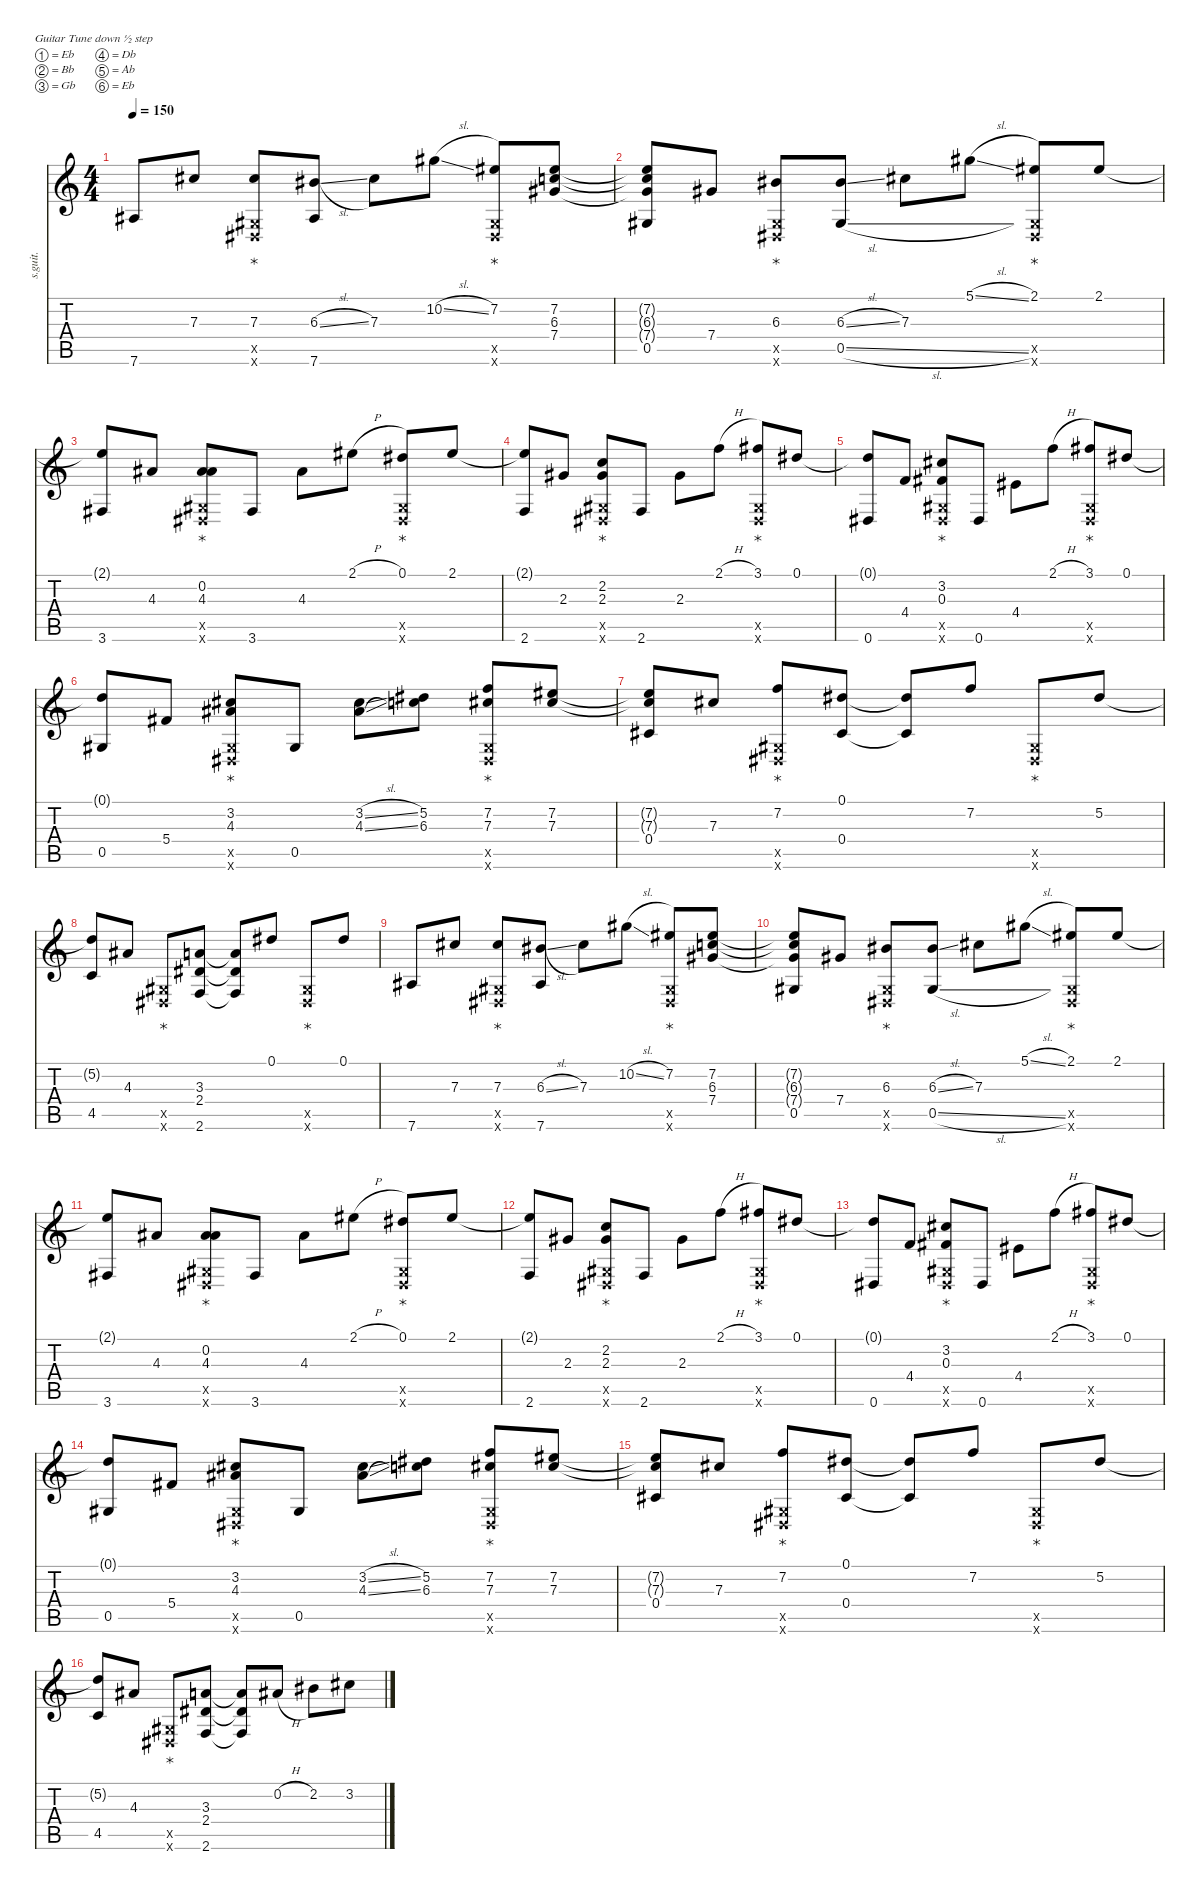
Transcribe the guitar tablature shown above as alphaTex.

\defaultSystemsLayout 4
\hideDynamics
\bracketExtendMode nobrackets
\track ("Steel Guitar" "s.guit.") {multiBarRest instrument acousticguitarsteel}
\staff {score tabs}
\tuning (Eb4 Bb3 Gb3 Db3 Ab2 Eb2)
\ts (4 4)
\tempo 150
\clef g2
\ks c
7.6{acc #}.8{dy mf instrument acousticguitarsteel beam Up} 7.3{acc #}.8{beam Up} (7.3{acc #} 0.5{x acc #} 0.6{x acc #}).8{glpt beam Up} (6.3{sl acc #} 7.6{acc #}).8{beam Up} 7.3{acc #}.8{beam Down} 10.2{sl acc #}.8{beam Down} (7.2{acc #} 0.5{x acc #} 0.6{x acc #}).8{glpt beam Up} (7.2{acc #} 6.3 7.4{acc #}).8{beam Up} |
(7.2{t acc #} 6.3{t} 7.4{t acc #} 0.5{acc #}).8{beam Up} 7.4{acc #}.8{beam Up} (6.3{acc #} 0.5{x acc #} 0.6{x acc #}).8{glpt beam Up} (6.3{sl acc #} 0.5{sl acc #}).8{beam Up} 7.3{acc #}.8{beam Down} 5.1{sl acc #}.8{beam Down} (2.1{acc #} 0.5{x acc #} 0.6{x acc #}).8{glpt beam Up} 2.1{acc #}.8{beam Up} |
(2.1{t acc #} 3.6{acc #}).8{beam Up} 4.3{acc #}.8{beam Up} (0.2{acc #} 4.3{acc #} 0.5{x acc #} 0.6{x acc #}).8{glpt beam Up} 3.6{acc #}.8{beam Up} 4.3{acc #}.8{beam Down} 2.1{h acc #}.8{beam Down} (0.1{acc #} 0.5{x acc #} 0.6{x acc #}).8{glpt beam Up} 2.1{acc #}.8{beam Up} |
(2.1{t acc #} 2.6).8{beam Up} 2.3{acc #}.8{beam Up} (2.3{acc #} 2.2 0.5{x acc #} 0.6{x acc #}).8{glpt beam Up} 2.6.8{beam Up} 2.3{acc #}.8{beam Down} 2.1{h}.8{beam Down} (3.1{acc #} 0.5{x acc #} 0.6{x acc #}).8{glpt beam Up} 0.1{acc #}.8{beam Up} |
(0.1{t acc #} 0.6{acc #}).8{beam Up} 4.4.8{beam Up} (3.2{acc #} 0.3{acc #} 0.5{x acc #} 0.6{x acc #}).8{glpt beam Up} 0.6{acc #}.8{beam Up} 4.4{acc #}.8{beam Down} 2.1{h}.8{beam Down} (3.1{acc #} 0.5{x acc #} 0.6{x acc #}).8{glpt beam Up} 0.1{acc #}.8{beam Up} |
(0.5{acc #} 0.1{t acc #}).8{beam Up} 5.4{acc #}.8{beam Up} (3.2{acc #} 4.3{acc #} 0.5{x acc #} 0.6{x acc #}).8{glpt beam Up} 0.5{acc #}.8{beam Up} (3.2{sl acc #} 4.3{sl acc #}).8{beam Down} (5.2{acc #} 6.3).8{beam Down} (7.2 7.3{acc #} 0.5{x acc #} 0.6{x acc #}).8{glpt beam Up} (7.2{acc #} 7.3{acc #}).8{beam Up} |
(7.2{t acc #} 7.3{t acc #} 0.4{acc #}).8{beam Up} 7.3{acc #}.8{beam Up} (7.2 0.5{x acc #} 0.6{x acc #}).8{glpt beam Up} (0.1{acc #} 0.4{acc #}).8{beam Up} (0.1{t acc #} 0.4{t acc #}).8{beam Up} 7.2.8{beam Up} (0.5{x acc #} 0.6{x acc #}).8{glpt beam Up} 5.2{acc #}.8{beam Up} |
(5.2{t acc #} 4.5).8{beam Up} 4.3{acc #}.8{beam Up} (0.5{x acc #} 0.6{x acc #}).8{glpt beam Up} (3.3 2.4{acc #} 2.6).8{beam Up} (3.3{t} 2.4{t acc #} 2.6{t}).8{beam Up} 0.1{acc #}.8{beam Up} (0.5{x acc #} 0.6{x acc #}).8{glpt beam Up} 0.1{acc #}.8{beam Up} |
7.6{acc #}.8{beam Up} 7.3{acc #}.8{beam Up} (7.3{acc #} 0.5{x acc #} 0.6{x acc #}).8{glpt beam Up} (6.3{sl acc #} 7.6{acc #}).8{beam Up} 7.3{acc #}.8{beam Down} 10.2{sl acc #}.8{beam Down} (7.2{acc #} 0.5{x acc #} 0.6{x acc #}).8{glpt beam Up} (7.2{acc #} 6.3 7.4{acc #}).8{beam Up} |
(7.2{t acc #} 6.3{t} 7.4{t acc #} 0.5{acc #}).8{beam Up} 7.4{acc #}.8{beam Up} (6.3{acc #} 0.5{x acc #} 0.6{x acc #}).8{glpt beam Up} (6.3{sl acc #} 0.5{sl acc #}).8{beam Up} 7.3{acc #}.8{beam Down} 5.1{sl acc #}.8{beam Down} (2.1{acc #} 0.5{x acc #} 0.6{x acc #}).8{glpt beam Up} 2.1{acc #}.8{beam Up} |
(2.1{t acc #} 3.6{acc #}).8{beam Up} 4.3{acc #}.8{beam Up} (0.2{acc #} 4.3{acc #} 0.5{x acc #} 0.6{x acc #}).8{glpt beam Up} 3.6{acc #}.8{beam Up} 4.3{acc #}.8{beam Down} 2.1{h acc #}.8{beam Down} (0.1{acc #} 0.5{x acc #} 0.6{x acc #}).8{glpt beam Up} 2.1{acc #}.8{beam Up} |
(2.1{t acc #} 2.6).8{beam Up} 2.3{acc #}.8{beam Up} (2.3{acc #} 2.2 0.5{x acc #} 0.6{x acc #}).8{glpt beam Up} 2.6.8{beam Up} 2.3{acc #}.8{beam Down} 2.1{h}.8{beam Down} (3.1{acc #} 0.5{x acc #} 0.6{x acc #}).8{glpt beam Up} 0.1{acc #}.8{beam Up} |
(0.1{t acc #} 0.6{acc #}).8{beam Up} 4.4.8{beam Up} (3.2{acc #} 0.3{acc #} 0.5{x acc #} 0.6{x acc #}).8{glpt beam Up} 0.6{acc #}.8{beam Up} 4.4{acc #}.8{beam Down} 2.1{h}.8{beam Down} (3.1{acc #} 0.5{x acc #} 0.6{x acc #}).8{glpt beam Up} 0.1{acc #}.8{beam Up} |
(0.5{acc #} 0.1{t acc #}).8{beam Up} 5.4{acc #}.8{beam Up} (3.2{acc #} 4.3{acc #} 0.5{x acc #} 0.6{x acc #}).8{glpt beam Up} 0.5{acc #}.8{beam Up} (3.2{sl acc #} 4.3{sl acc #}).8{beam Down} (5.2{acc #} 6.3).8{beam Down} (7.2 7.3{acc #} 0.5{x acc #} 0.6{x acc #}).8{glpt beam Up} (7.2{acc #} 7.3{acc #}).8{beam Up} |
(7.2{t acc #} 7.3{t acc #} 0.4{acc #}).8{beam Up} 7.3{acc #}.8{beam Up} (7.2 0.5{x acc #} 0.6{x acc #}).8{glpt beam Up} (0.1{acc #} 0.4{acc #}).8{beam Up} (0.1{t acc #} 0.4{t acc #}).8{beam Up} 7.2.8{beam Up} (0.5{x acc #} 0.6{x acc #}).8{glpt beam Up} 5.2{acc #}.8{beam Up} |
(5.2{t acc #} 4.5).8{beam Up} 4.3{acc #}.8{beam Up} (0.5{x acc #} 0.6{x acc #}).8{glpt beam Up} (3.3 2.4{acc #} 2.6).8{beam Up} (3.3{t} 2.4{t acc #} 2.6{t}).8{beam Up} 0.2{h acc #}.8{beam Up} 2.2{acc #}.8{beam Down} 3.2{acc #}.8{beam Down}
